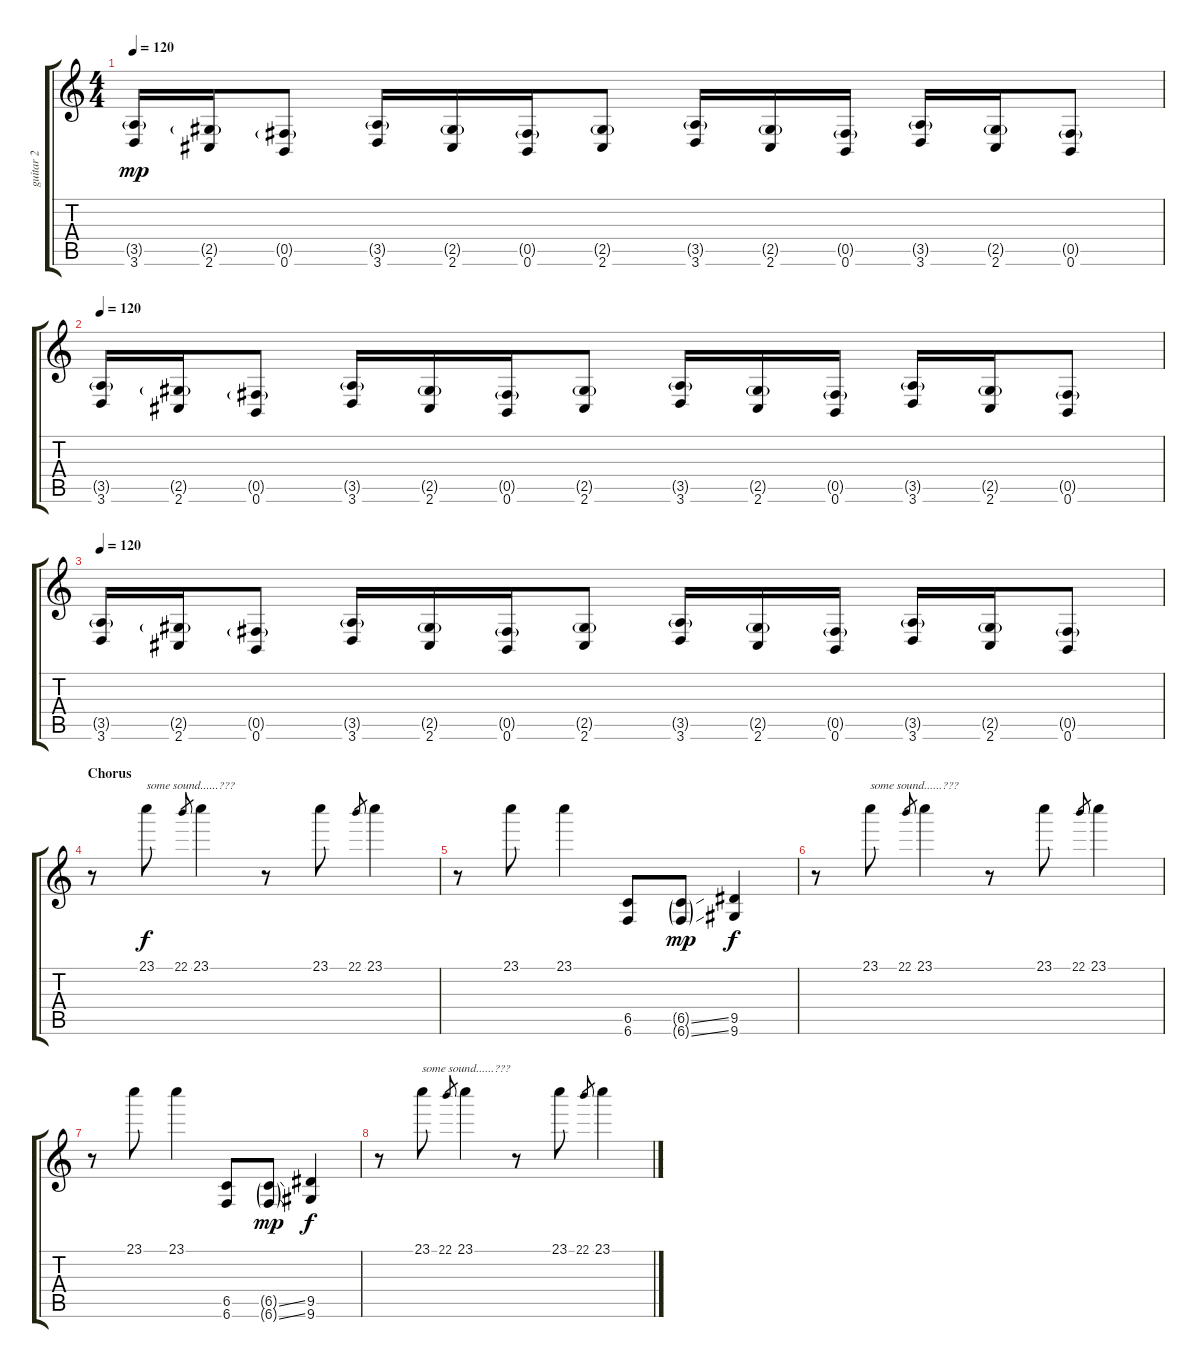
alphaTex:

\track ("guitar 2" "guitar 2") {instrument overdrivenguitar}
\staff {score tabs}
\tuning (Db4 Ab3 E3 B2 Gb2 B1) {hide}
\ts (4 4)
\tempo 120
\clef g2
\ks c
(3.5{g} 3.6).16{dy mp} (2.5{g} 2.6).16 (0.5{g} 0.6).8 (3.5{g} 3.6).16 (2.5{g} 2.6).16 (0.5{g} 0.6).16 (2.5{g} 2.6).8 (3.5{g} 3.6).16 (2.5{g} 2.6).16 (0.5{g} 0.6).16 (3.5{g} 3.6).16 (2.5{g} 2.6).16 (0.5{g} 0.6).8 |
\tempo 120
(3.5{g} 3.6).16 (2.5{g} 2.6).16 (0.5{g} 0.6).8 (3.5{g} 3.6).16 (2.5{g} 2.6).16 (0.5{g} 0.6).16 (2.5{g} 2.6).8 (3.5{g} 3.6).16 (2.5{g} 2.6).16 (0.5{g} 0.6).16 (3.5{g} 3.6).16 (2.5{g} 2.6).16 (0.5{g} 0.6).8 |
\tempo 120
(3.5{g} 3.6).16 (2.5{g} 2.6).16 (0.5{g} 0.6).8 (3.5{g} 3.6).16 (2.5{g} 2.6).16 (0.5{g} 0.6).16 (2.5{g} 2.6).8 (3.5{g} 3.6).16 (2.5{g} 2.6).16 (0.5{g} 0.6).16 (3.5{g} 3.6).16 (2.5{g} 2.6).16 (0.5{g} 0.6).8 |
\section ("" "Chorus")
r.8 23.1.8{txt "some sound......???" dy f} 22.1.8{gr} 23.1.4 r.8 23.1.8 22.1.8{gr} 23.1.4 |
r.8 23.1.8 23.1.4 (6.5 6.6).8 (6.5{ss g} 6.6{ss g}).8{dy mp} (9.5 9.6).4{dy f} |
r.8 23.1.8{txt "some sound......???"} 22.1.8{gr} 23.1.4 r.8 23.1.8 22.1.8{gr} 23.1.4 |
r.8 23.1.8 23.1.4 (6.5 6.6).8 (6.5{ss g} 6.6{ss g}).8{dy mp} (9.5 9.6).4{dy f} |
r.8 23.1.8{txt "some sound......???"} 22.1.8{gr} 23.1.4 r.8 23.1.8 22.1.8{gr} 23.1.4
